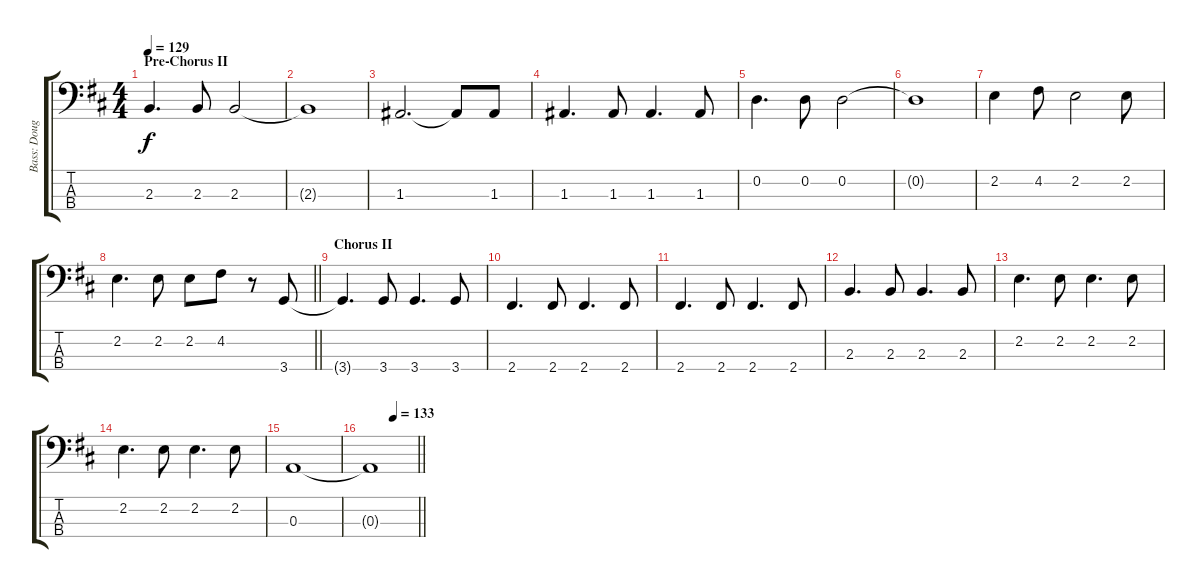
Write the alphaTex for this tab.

\track ("Bass: Doug" "Bass: Doug") {instrument electricbassfinger}
\staff {score tabs}
\tuning (G2 D2 A1 E1) {hide}
\ts (4 4)
\section ("" "Pre-Chorus II")
\tempo 129
\clef f4
\ks d
2.3.4{d dy f} 2.3.8 2.3.2 |
2.3{t}.1 |
1.3.2{d} 1.3{t}.8 1.3.8 |
1.3.4{d} 1.3.8 1.3.4{d} 1.3.8 |
0.2.4{d} 0.2.8 0.2.2 |
0.2{t}.1 |
2.2.4 4.2.8 2.2.2 2.2.8 |
\barLineRight lightlight
2.2.4{d} 2.2.8 2.2.8 4.2.8 r.8 3.4.8 |
\section ("" "Chorus II")
3.4{t}.4{d} 3.4.8 3.4.4{d} 3.4.8 |
2.4.4{d} 2.4.8 2.4.4{d} 2.4.8 |
2.4.4{d} 2.4.8 2.4.4{d} 2.4.8 |
2.3.4{d} 2.3.8 2.3.4{d} 2.3.8 |
2.2.4{d} 2.2.8 2.2.4{d} 2.2.8 |
2.2.4{d} 2.2.8 2.2.4{d} 2.2.8 |
0.3.1 |
\tempo (133 0.5)
\barLineRight lightlight
0.3{t}.1
